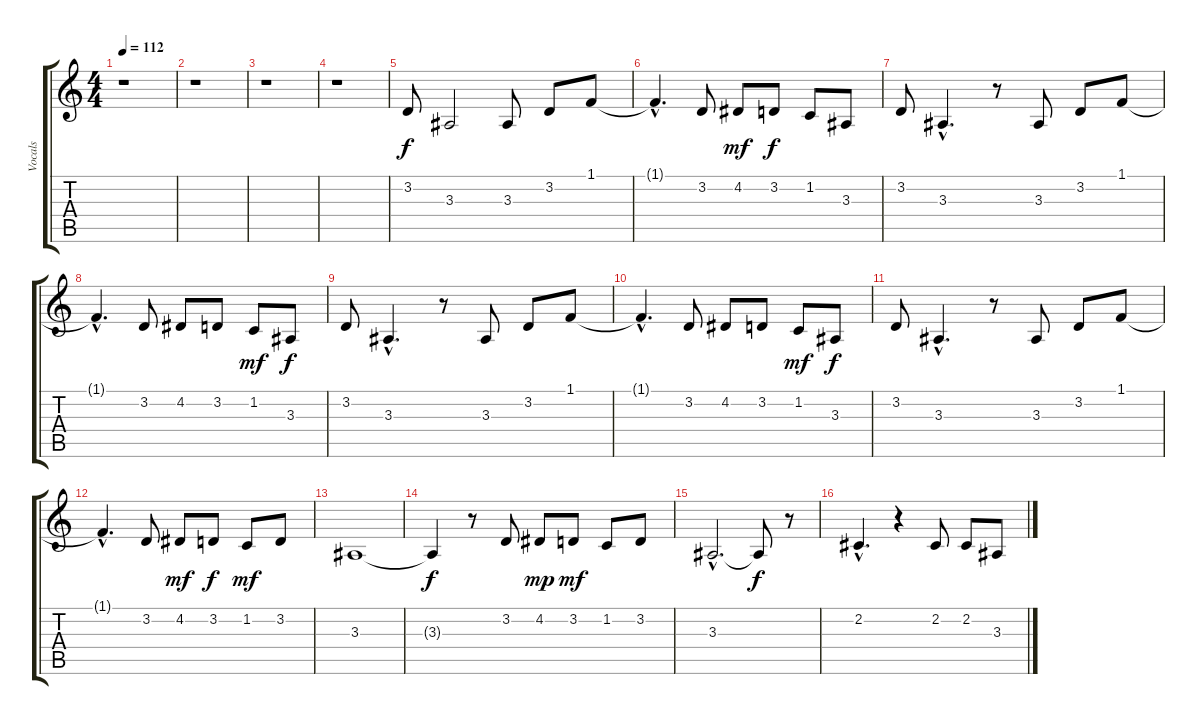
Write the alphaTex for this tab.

\track ("Vocals" "Vocals") {instrument clarinet}
\staff {score tabs}
\tuning (E4 B3 G3 D3 A2 E2) {hide}
\ts (4 4)
\tempo 112
\clef g2
\ks c
r.1{dy f} |
r.1 |
r.1 |
r.1 |
3.2.8 3.3.2 3.3.8 3.2.8 1.1.8 |
1.1{hac t}.4{d} 3.2.8 4.2.8{dy mf} 3.2.8{dy f} 1.2.8 3.3.8 |
3.2.8 3.3{hac}.4{d} r.8 3.3.8 3.2.8 1.1.8 |
1.1{hac t}.4{d} 3.2.8 4.2.8 3.2.8 1.2.8{dy mf} 3.3.8{dy f} |
3.2.8 3.3{hac}.4{d} r.8 3.3.8 3.2.8 1.1.8 |
1.1{hac t}.4{d} 3.2.8 4.2.8 3.2.8 1.2.8{dy mf} 3.3.8{dy f} |
3.2.8 3.3{hac}.4{d} r.8 3.3.8 3.2.8 1.1.8 |
1.1{hac t}.4{d} 3.2.8 4.2.8{dy mf} 3.2.8{dy f} 1.2.8{dy mf} 3.2.8 |
3.3.1 |
3.3{t}.4{dy f} r.8 3.2.8 4.2.8{dy mp} 3.2.8{dy mf} 1.2.8 3.2.8 |
3.3{hac}.2{d} 3.3{t}.8{dy f} r.8 |
2.2{hac}.4{d} r.4 2.2.8 2.2.8 3.3.8
